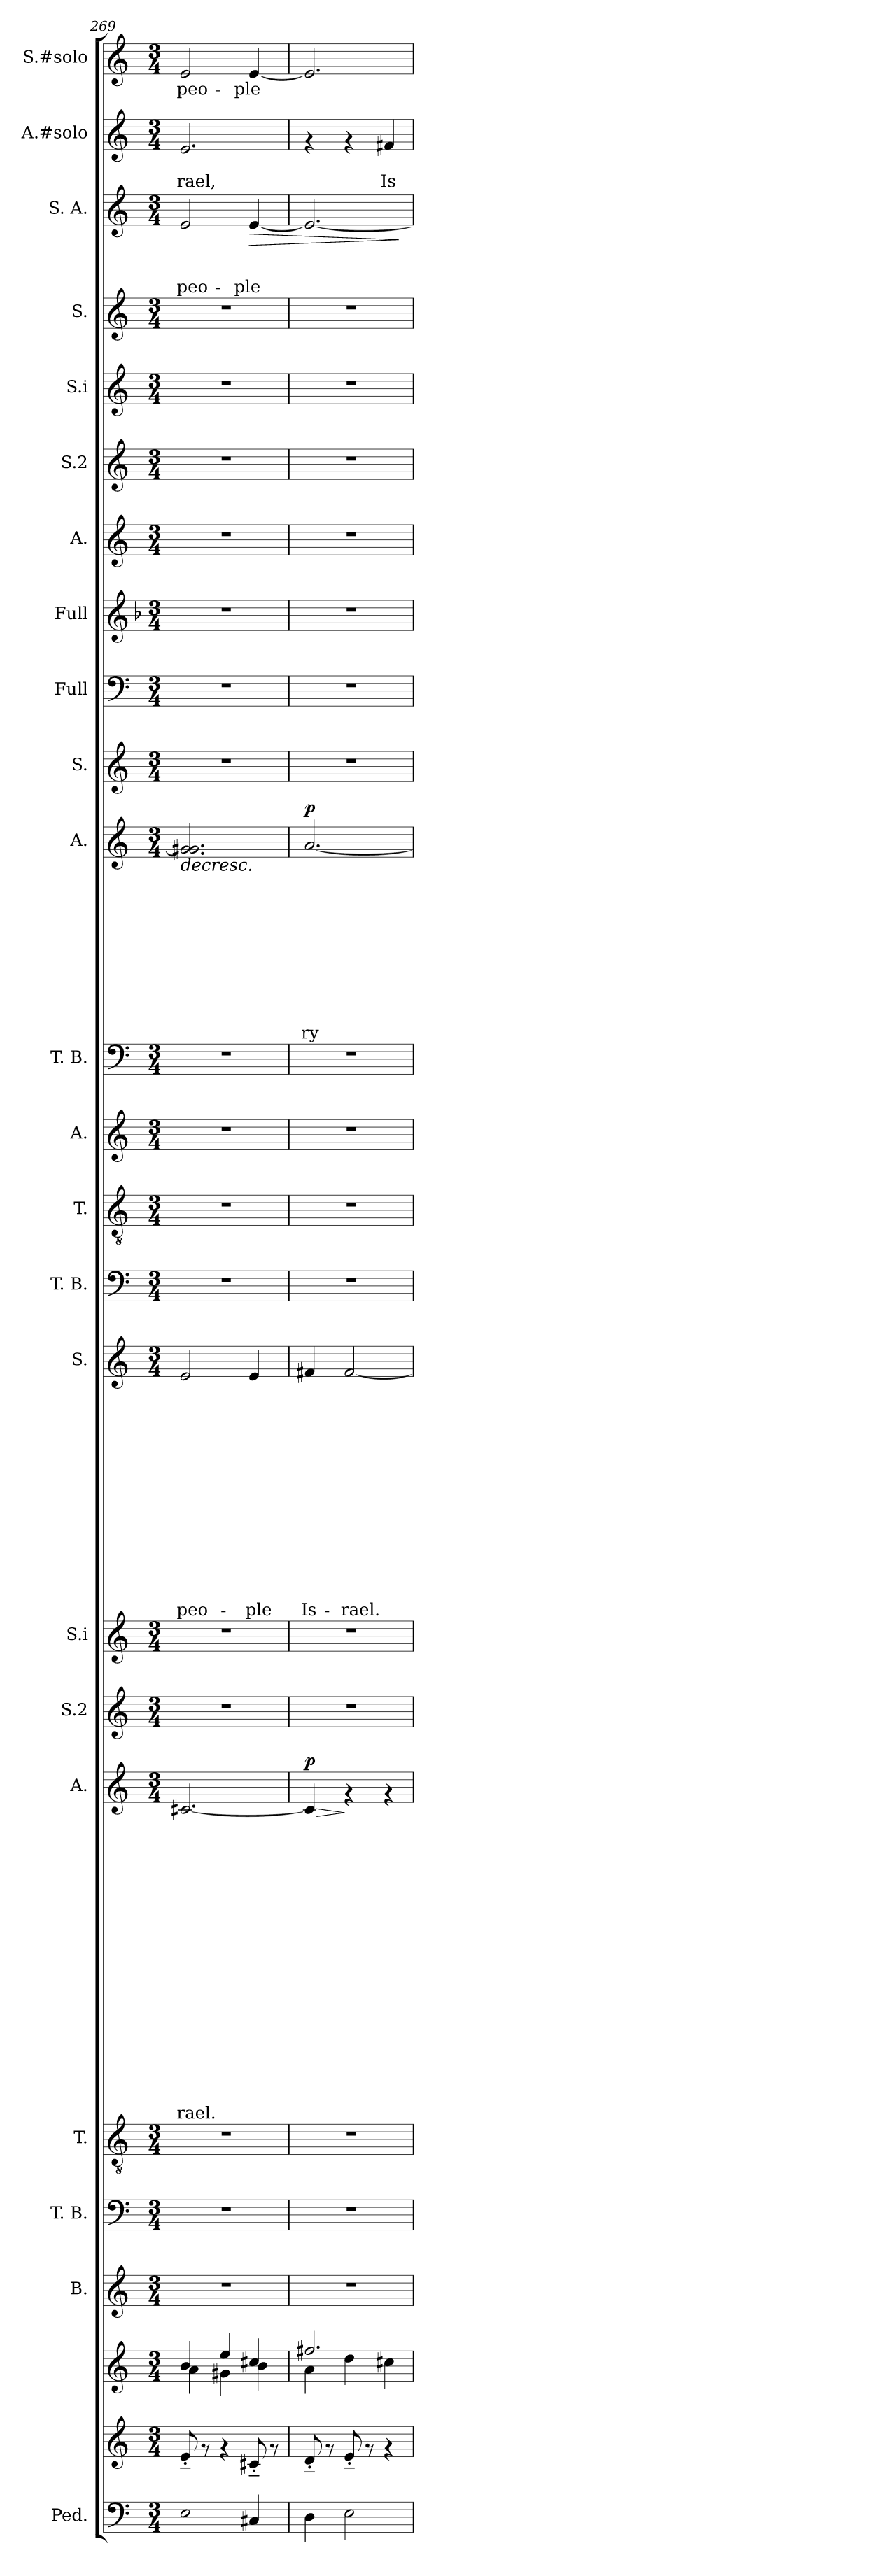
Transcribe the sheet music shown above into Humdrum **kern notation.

**kern	**kern	**kern	**kern	**kern	**kern	**kern	**text	**text	**text	**text	**text	**text	**text	**text	**text	**text	**text	**text	**text	**text	**text	**text	**text	**text	**dynam	**kern	**kern	**kern	**text	**text	**text	**text	**text	**text	**text	**text	**text	**text	**text	**text	**text	**text	**kern	**kern	**kern	**kern	**kern	**text	**text	**text	**text	**text	**text	**text	**text	**text	**text	**dynam	**kern	**kern	**kern	**kern	**kern	**kern	**kern	**kern	**text	**text	**text	**dynam	**kern	**text	**text	**kern	**text
*part25	*part24	*part23	*part22	*part21	*part20	*part19	*part19	*part19	*part19	*part19	*part19	*part19	*part19	*part19	*part19	*part19	*part19	*part19	*part19	*part19	*part19	*part19	*part19	*part19	*part19	*part18	*part17	*part16	*part16	*part16	*part16	*part16	*part16	*part16	*part16	*part16	*part16	*part16	*part16	*part16	*part16	*part16	*part15	*part14	*part13	*part12	*part11	*part11	*part11	*part11	*part11	*part11	*part11	*part11	*part11	*part11	*part11	*part11	*part10	*part9	*part8	*part7	*part6	*part5	*part4	*part3	*part3	*part3	*part3	*part3	*part2	*part2	*part2	*part1	*part1
*staff25	*staff24	*staff23	*staff22	*staff21	*staff20	*staff19	*staff19	*staff19	*staff19	*staff19	*staff19	*staff19	*staff19	*staff19	*staff19	*staff19	*staff19	*staff19	*staff19	*staff19	*staff19	*staff19	*staff19	*staff19	*staff19	*staff18	*staff17	*staff16	*staff16	*staff16	*staff16	*staff16	*staff16	*staff16	*staff16	*staff16	*staff16	*staff16	*staff16	*staff16	*staff16	*staff16	*staff15	*staff14	*staff13	*staff12	*staff11	*staff11	*staff11	*staff11	*staff11	*staff11	*staff11	*staff11	*staff11	*staff11	*staff11	*staff11	*staff10	*staff9	*staff8	*staff7	*staff6	*staff5	*staff4	*staff3	*staff3	*staff3	*staff3	*staff3	*staff2	*staff2	*staff2	*staff1	*staff1
*I"Ped.	*	*	*I"B.	*I"T. B.	*I"T.	*I"A.	*	*	*	*	*	*	*	*	*	*	*	*	*	*	*	*	*	*	*	*I"S.2	*I"S.i	*I"S.	*	*	*	*	*	*	*	*	*	*	*	*	*	*	*I"T. B.	*I"T.	*I"A.	*I"T. B.	*I"A.	*	*	*	*	*	*	*	*	*	*	*	*I"S.	*I"Full	*I"Full	*I"A.	*I"S.2	*I"S.i	*I"S.	*I"S. A.	*	*	*	*	*I"A.#solo	*	*	*I"S.#solo	*
*I'Ped.	*	*	*	*I'T. B.	*I'T.	*I'A.	*	*	*	*	*	*	*	*	*	*	*	*	*	*	*	*	*	*	*	*I'S.2	*I'S.i	*I'S.	*	*	*	*	*	*	*	*	*	*	*	*	*	*	*I'T. B.	*I'T.	*	*I'T. B.	*I'A.	*	*	*	*	*	*	*	*	*	*	*	*I'S.	*	*	*I'A.	*I'S.2	*I'S.i	*I'S.	*I'S. A.	*	*	*	*	*I'A.#solo	*	*	*I'S.#solo	*
!!LO:PB:g=z
*clefF4	*clefG2	*clefG2	*clefG2	*clefF4	*clefGv2	*clefG2	*	*	*	*	*	*	*	*	*	*	*	*	*	*	*	*	*	*	*	*clefG2	*clefG2	*clefG2	*	*	*	*	*	*	*	*	*	*	*	*	*	*	*clefF4	*clefGv2	*clefG2	*clefF4	*clefG2	*	*	*	*	*	*	*	*	*	*	*	*clefG2	*clefF4	*clefG2	*clefG2	*clefG2	*clefG2	*clefG2	*clefG2	*	*	*	*	*clefG2	*	*	*clefG2	*
*	*	*	*	*	*	*	*	*	*	*	*	*	*	*	*	*	*	*	*	*	*	*	*	*	*	*	*	*	*	*	*	*	*	*	*	*	*	*	*	*	*	*	*	*	*	*	*	*	*	*	*	*	*	*	*	*	*	*	*	*	*ITrd3c5	*	*	*	*	*	*	*	*	*	*	*	*	*	*
*k[]	*k[]	*k[]	*k[]	*k[]	*k[]	*k[]	*	*	*	*	*	*	*	*	*	*	*	*	*	*	*	*	*	*	*	*k[]	*k[]	*k[]	*	*	*	*	*	*	*	*	*	*	*	*	*	*	*k[]	*k[]	*k[]	*k[]	*k[]	*	*	*	*	*	*	*	*	*	*	*	*k[]	*k[]	*k[]	*k[]	*k[]	*k[]	*k[]	*k[]	*	*	*	*	*k[]	*	*	*k[]	*
*C:	*C:	*C:	*C:	*C:	*C:	*C:	*	*	*	*	*	*	*	*	*	*	*	*	*	*	*	*	*	*	*	*C:	*C:	*C:	*	*	*	*	*	*	*	*	*	*	*	*	*	*	*C:	*C:	*C:	*C:	*C:	*	*	*	*	*	*	*	*	*	*	*	*C:	*C:	*C:	*C:	*C:	*C:	*C:	*C:	*	*	*	*	*C:	*	*	*C:	*
*M3/4	*M3/4	*M3/4	*M3/4	*M3/4	*M3/4	*M3/4	*	*	*	*	*	*	*	*	*	*	*	*	*	*	*	*	*	*	*	*M3/4	*M3/4	*M3/4	*	*	*	*	*	*	*	*	*	*	*	*	*	*	*M3/4	*M3/4	*M3/4	*M3/4	*M3/4	*	*	*	*	*	*	*	*	*	*	*	*M3/4	*M3/4	*M3/4	*M3/4	*M3/4	*M3/4	*M3/4	*M3/4	*	*	*	*	*M3/4	*	*	*M3/4	*
=269	=269	=269	=269	=269	=269	=269	=269	=269	=269	=269	=269	=269	=269	=269	=269	=269	=269	=269	=269	=269	=269	=269	=269	=269	=269	=269	=269	=269	=269	=269	=269	=269	=269	=269	=269	=269	=269	=269	=269	=269	=269	=269	=269	=269	=269	=269	=269	=269	=269	=269	=269	=269	=269	=269	=269	=269	=269	=269	=269	=269	=269	=269	=269	=269	=269	=269	=269	=269	=269	=269	=269	=269	=269	=269	=269
*	*	*^	*	*	*	*	*	*	*	*	*	*	*	*	*	*	*	*	*	*	*	*	*	*	*	*	*	*	*	*	*	*	*	*	*	*	*	*	*	*	*	*	*	*	*	*	*	*	*	*	*	*	*	*	*	*	*	*	*	*	*	*	*	*	*	*	*	*	*	*	*	*	*	*	*
!	!	!	!	!	!	!	!	!	!	!	!	!	!	!	!	!	!	!	!	!	!	!	!	!	!LO:LY:b	!	!	!	!	!	!	!	!	!	!	!	!	!	!	!	!	!	!LO:LY:b	!	!	!	!	!	!	!	!	!	!	!	!	!	!	!	!LO:HP:b	!	!	!	!	!	!	!	!	!	!	!LO:LY:b	!	!	!	!LO:LY:b	!	!LO:LY:b
2E\	8e~<'</	4b/	4a\	2.r	2.r	2.r	[<2.c#X/	.	.	.	.	.	.	.	.	.	.	.	.	.	.	.	.	.	-rael.	.	2.r	2.r	2e/	.	.	.	.	.	.	.	.	.	.	.	.	.	peo-	2.r	2.r	2.r	2.r	2.g#i/] 2.g#i/	.	.	.	.	.	.	.	.	.	.	>	2.r	2.r	2.r	2.r	2.r	2.r	2.r	2e/	.	.	peo-	.	2.e/	.	-rael,	2e/	peo-
.	8rf	.	.	.	.	.	.	.	.	.	.	.	.	.	.	.	.	.	.	.	.	.	.	.	.	.	.	.	.	.	.	.	.	.	.	.	.	.	.	.	.	.	.	.	.	.	.	.	.	.	.	.	.	.	.	.	.	.	.	.	.	.	.	.	.	.	.	.	.	.	.	.	.	.	.	.
.	4rf	4ee/	4g#X\	.	.	.	.	.	.	.	.	.	.	.	.	.	.	.	.	.	.	.	.	.	.	.	.	.	.	.	.	.	.	.	.	.	.	.	.	.	.	.	.	.	.	.	.	.	.	.	.	.	.	.	.	.	.	.	.	.	.	.	.	.	.	.	.	.	.	.	.	.	.	.	.	.
!	!	!	!	!	!	!	!	!	!	!	!	!	!	!	!	!	!	!	!	!	!	!	!	!	!	!	!	!	!	!	!	!	!	!	!	!	!	!	!	!	!	!	!LO:LY:b	!	!	!	!	!	!	!	!	!	!	!	!	!	!	!	!	!	!	!	!	!	!	!	!	!	!	!LO:LY:b	!LO:HP:b	!	!	!	!	!LO:LY:b
4C#X/	8c#X~<'</	4cc#X/	4b\	.	.	.	.	.	.	.	.	.	.	.	.	.	.	.	.	.	.	.	.	.	.	.	.	.	4e/	.	.	.	.	.	.	.	.	.	.	.	.	.	-ple	.	.	.	.	.	.	.	.	.	.	.	.	.	.	.	.	.	.	.	.	.	.	.	[<4e/	.	.	-ple	>	.	.	.	[<4e/	-ple
.	8rf	.	.	.	.	.	.	.	.	.	.	.	.	.	.	.	.	.	.	.	.	.	.	.	.	.	.	.	.	.	.	.	.	.	.	.	.	.	.	.	.	.	.	.	.	.	.	.	.	.	.	.	.	.	.	.	.	.	.	.	.	.	.	.	.	.	.	.	.	.	.	.	.	.	.	.
=270	=270	=270	=270	=270	=270	=270	=270	=270	=270	=270	=270	=270	=270	=270	=270	=270	=270	=270	=270	=270	=270	=270	=270	=270	=270	=270	=270	=270	=270	=270	=270	=270	=270	=270	=270	=270	=270	=270	=270	=270	=270	=270	=270	=270	=270	=270	=270	=270	=270	=270	=270	=270	=270	=270	=270	=270	=270	=270	=270	=270	=270	=270	=270	=270	=270	=270	=270	=270	=270	=270	=270	=270	=270	=270	=270	=270
!	!	!	!	!	!	!	!	!	!	!	!	!	!	!	!	!	!	!	!	!	!	!	!	!	!	!LO:HP:b	!	!	!	!	!	!	!	!	!	!	!	!	!	!	!	!	!LO:LY:b	!	!	!	!	!	!	!	!	!	!	!	!	!	!	!LO:LY:b	!	!	!	!	!	!	!	!	!	!	!	!	!	!	!	!	!	!
!	!	!	!	!	!	!	!	!	!	!	!	!	!	!	!	!	!	!	!	!	!	!	!	!	!	!LO:DY:n=1:a	!	!	!	!	!	!	!	!	!	!	!	!	!	!	!	!	!	!	!	!	!	!	!	!	!	!	!	!	!	!	!	!	!LO:DY:a	!	!	!	!	!	!	!	!	!	!	!	!	!	!	!	!	!
4D\	8d~<'</	2.ff#X/	4a\	2.r	2.r	2.r	4c#/]	.	.	.	.	.	.	.	.	.	.	.	.	.	.	.	.	.	.	> p	2.r	2.r	4f#X/	.	.	.	.	.	.	.	.	.	.	.	.	.	Is-	2.r	2.r	2.r	2.r	[<2.a/	.	.	.	.	.	.	.	.	.	-ry	p	2.r	2.r	2.r	2.r	2.r	2.r	2.r	2.e/_	.	.	.	.	4rf	.	.	2.e/]	.
.	8rf	.	.	.	.	.	.	.	.	.	.	.	.	.	.	.	.	.	.	.	.	.	.	.	.	.	.	.	.	.	.	.	.	.	.	.	.	.	.	.	.	.	.	.	.	.	.	.	.	.	.	.	.	.	.	.	.	.	.	.	.	.	.	.	.	.	.	.	.	.	.	.	.	.	.	.
!	!	!	!	!	!	!	!	!	!	!	!	!	!	!	!	!	!	!	!	!	!	!	!	!	!	!	!	!	!	!	!	!	!	!	!	!	!	!	!	!	!	!	!LO:LY:b	!	!	!	!	!	!	!	!	!	!	!	!	!	!	!	!	!	!	!	!	!	!	!	!	!	!	!	!	!	!	!	!	!
2E\	8e~<'</	.	4dd\	.	.	.	4rf	.	.	.	.	.	.	.	.	.	.	.	.	.	.	.	.	.	.	]	.	.	[<2f#/	.	.	.	.	.	.	.	.	.	.	.	.	.	-rael.	.	.	.	.	.	.	.	.	.	.	.	.	.	.	.	.	.	.	.	.	.	.	.	.	.	.	.	.	4rf	.	.	.	.
.	8rf	.	.	.	.	.	.	.	.	.	.	.	.	.	.	.	.	.	.	.	.	.	.	.	.	.	.	.	.	.	.	.	.	.	.	.	.	.	.	.	.	.	.	.	.	.	.	.	.	.	.	.	.	.	.	.	.	.	.	.	.	.	.	.	.	.	.	.	.	.	.	.	.	.	.	.
!	!	!	!	!	!	!	!	!	!	!	!	!	!	!	!	!	!	!	!	!	!	!	!	!	!	!	!	!	!	!	!	!	!	!	!	!	!	!	!	!	!	!	!	!	!	!	!	!	!	!	!	!	!	!	!	!	!	!	!	!	!	!	!	!	!	!	!	!	!	!	!	!	!	!LO:LY:b	!	!
.	4rf	.	4cc#X\	.	.	.	4rf	.	.	.	.	.	.	.	.	.	.	.	.	.	.	.	.	.	.	.	.	.	.	.	.	.	.	.	.	.	.	.	.	.	.	.	.	.	.	.	.	.	.	.	.	.	.	.	.	.	.	.	.	.	.	.	.	.	.	.	.	.	.	.	.	4f#X/	.	Is-	.	.
*	*	*v	*v	*	*	*	*	*	*	*	*	*	*	*	*	*	*	*	*	*	*	*	*	*	*	*	*	*	*	*	*	*	*	*	*	*	*	*	*	*	*	*	*	*	*	*	*	*	*	*	*	*	*	*	*	*	*	*	*	*	*	*	*	*	*	*	*	*	*	*	*	*	*	*	*	*
.	.	.	.	.	.	.	.	.	.	.	.	.	.	.	.	.	.	.	.	.	.	.	.	.	.	.	.	.	.	.	.	.	.	.	.	.	.	.	.	.	.	.	.	.	.	.	.	.	.	.	.	.	.	.	.	.	.	]	.	.	.	.	.	.	.	.	.	.	.	]	.	.	.	.	.
=	=	=	=	=	=	=	=	=	=	=	=	=	=	=	=	=	=	=	=	=	=	=	=	=	=	=	=	=	=	=	=	=	=	=	=	=	=	=	=	=	=	=	=	=	=	=	=	=	=	=	=	=	=	=	=	=	=	=	=	=	=	=	=	=	=	=	=	=	=	=	=	=	=	=	=
*-	*-	*-	*-	*-	*-	*-	*-	*-	*-	*-	*-	*-	*-	*-	*-	*-	*-	*-	*-	*-	*-	*-	*-	*-	*-	*-	*-	*-	*-	*-	*-	*-	*-	*-	*-	*-	*-	*-	*-	*-	*-	*-	*-	*-	*-	*-	*-	*-	*-	*-	*-	*-	*-	*-	*-	*-	*-	*-	*-	*-	*-	*-	*-	*-	*-	*-	*-	*-	*-	*-	*-	*-	*-	*-	*-
